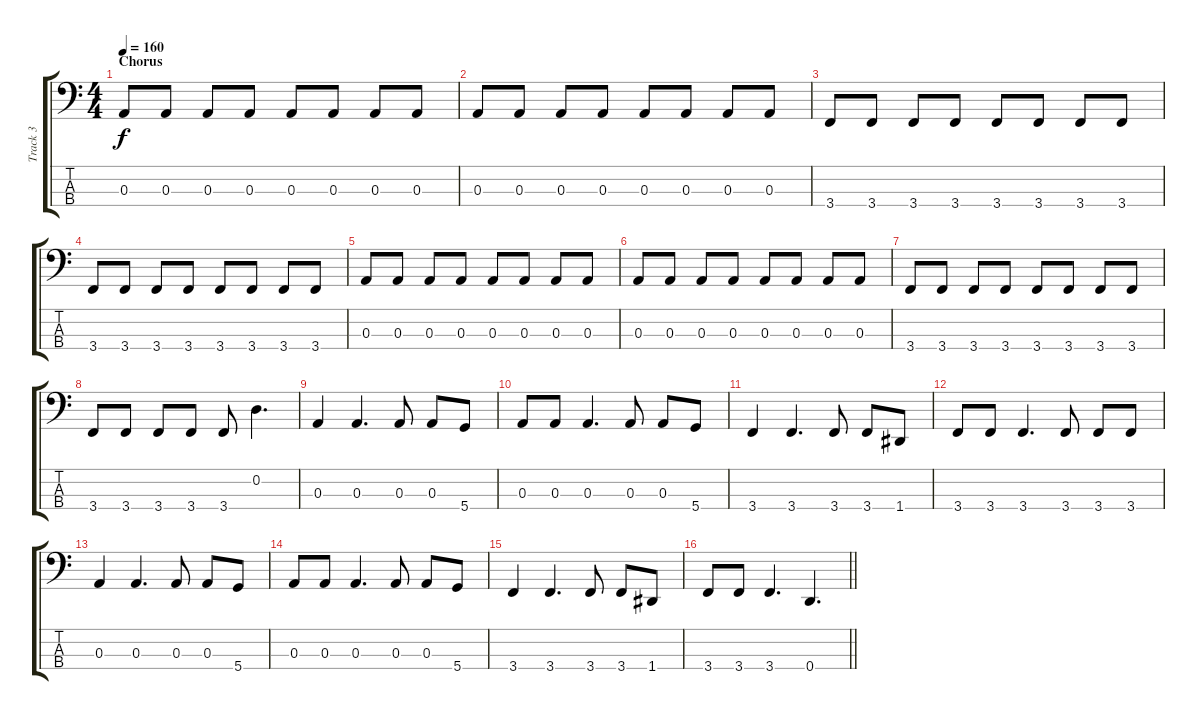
\track ("Track 3" "Track 3") {instrument electricbassfinger}
\staff {score tabs}
\tuning (G2 D2 A1 D1) {hide}
\ts (4 4)
\section ("" "Chorus")
\tempo 160
\clef f4
\ks c
0.3.8{dy f} 0.3.8 0.3.8 0.3.8 0.3.8 0.3.8 0.3.8 0.3.8 |
0.3.8 0.3.8 0.3.8 0.3.8 0.3.8 0.3.8 0.3.8 0.3.8 |
3.4.8 3.4.8 3.4.8 3.4.8 3.4.8 3.4.8 3.4.8 3.4.8 |
3.4.8 3.4.8 3.4.8 3.4.8 3.4.8 3.4.8 3.4.8 3.4.8 |
0.3.8 0.3.8 0.3.8 0.3.8 0.3.8 0.3.8 0.3.8 0.3.8 |
0.3.8 0.3.8 0.3.8 0.3.8 0.3.8 0.3.8 0.3.8 0.3.8 |
3.4.8 3.4.8 3.4.8 3.4.8 3.4.8 3.4.8 3.4.8 3.4.8 |
3.4.8 3.4.8 3.4.8 3.4.8 3.4.8 0.2.4{d} |
0.3.4 0.3.4{d} 0.3.8 0.3.8 5.4.8 |
0.3.8 0.3.8 0.3.4{d} 0.3.8 0.3.8 5.4.8 |
3.4.4 3.4.4{d} 3.4.8 3.4.8 1.4.8 |
3.4.8 3.4.8 3.4.4{d} 3.4.8 3.4.8 3.4.8 |
0.3.4 0.3.4{d} 0.3.8 0.3.8 5.4.8 |
0.3.8 0.3.8 0.3.4{d} 0.3.8 0.3.8 5.4.8 |
3.4.4 3.4.4{d} 3.4.8 3.4.8 1.4.8 |
\barLineRight lightlight
3.4.8 3.4.8 3.4.4{d} 0.4.4{d}
